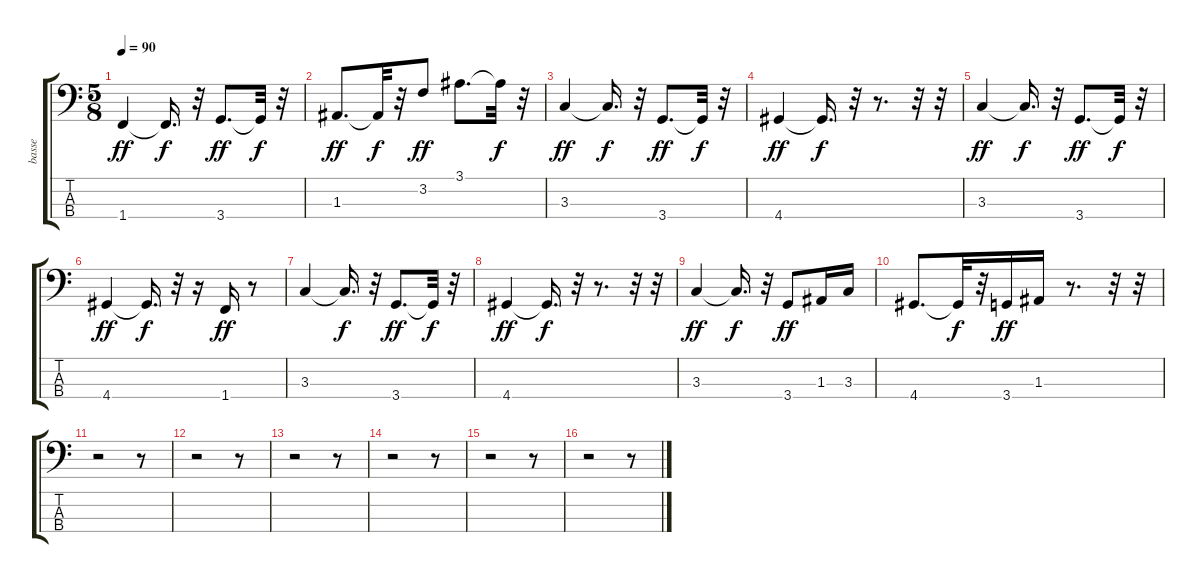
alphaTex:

\track ("basse" "basse") {instrument electricbassfinger}
\staff {score tabs}
\tuning (G2 D2 A1 E1) {hide}
\ts (5 8)
\tempo 90
\clef f4
\ks c
1.4.4{dy ff} 1.4{t}.16{d dy f} r.32 3.4.8{d dy ff} 3.4{t}.32{dy f} r.32 |
1.3.8{d dy ff} 1.3{t}.32{dy f} r.32 3.2.8{dy ff} 3.1.8{d} 3.1{t}.32{dy f} r.32 |
3.3.4{dy ff} 3.3{t}.16{d dy f} r.32 3.4.8{d dy ff} 3.4{t}.32{dy f} r.32 |
4.4.4{dy ff} 4.4{t}.16{d dy f} r.32 r.8{d} r.32 r.32 |
3.3.4{dy ff} 3.3{t}.16{d dy f} r.32 3.4.8{d dy ff} 3.4{t}.32{dy f} r.32 |
4.4.4{dy ff} 4.4{t}.16{d dy f} r.32 r.16 1.4.16{dy ff} r.8 |
3.3.4 3.3{t}.16{d dy f} r.32 3.4.8{d dy ff} 3.4{t}.32{dy f} r.32 |
4.4.4{dy ff} 4.4{t}.16{d dy f} r.32 r.8{d} r.32 r.32 |
3.3.4{dy ff} 3.3{t}.16{d dy f} r.32 3.4.8{dy ff} 1.3.16 3.3.16 |
4.4.8{d} 4.4{t}.32{dy f} r.32 3.4.16{dy ff} 1.3.16 r.8{d} r.32 r.32 |
r.2 r.8 |
r.2 r.8 |
r.2 r.8 |
r.2 r.8 |
r.2 r.8 |
r.2 r.8
